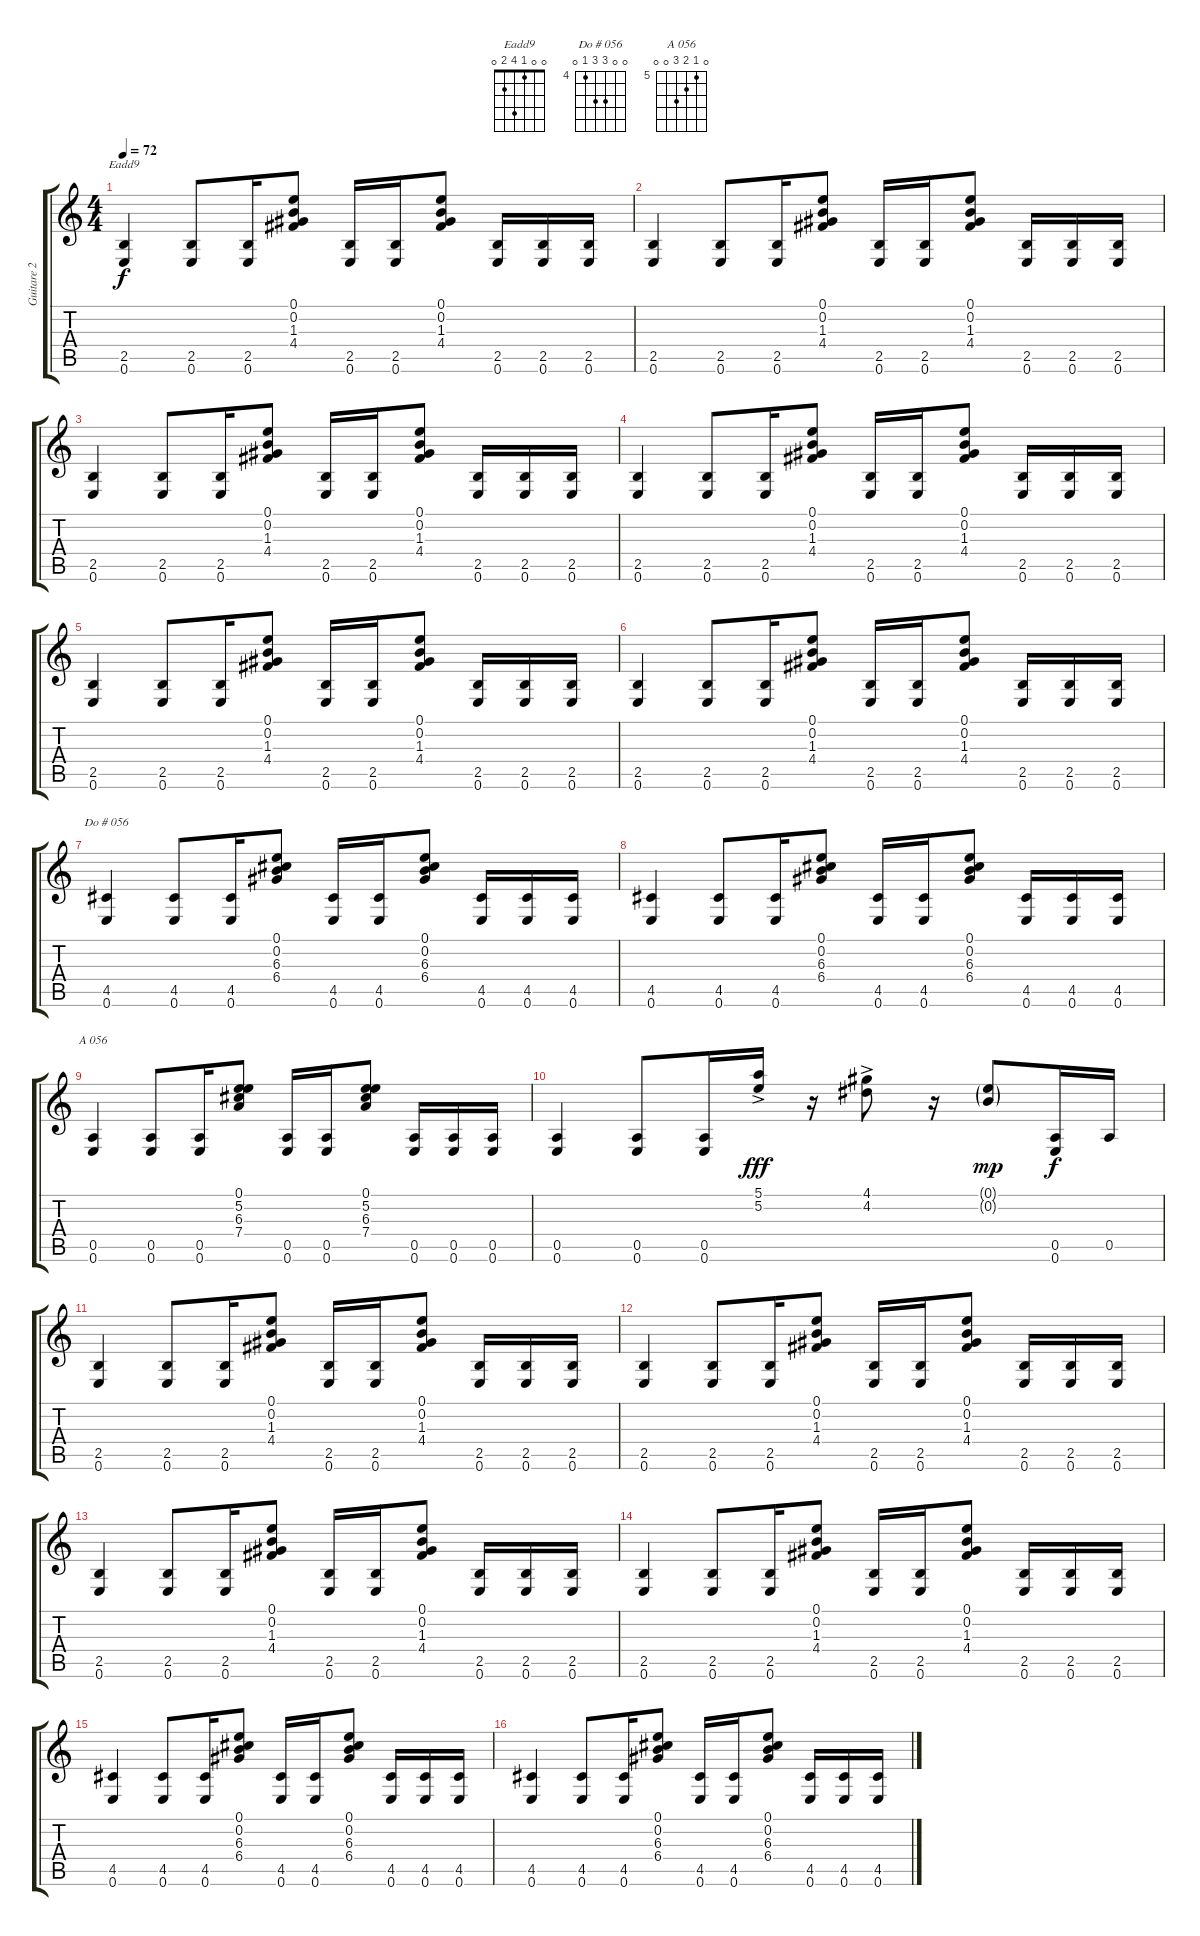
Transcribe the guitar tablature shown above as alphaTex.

\track ("Guitare 2" "Guitare 2") {instrument distortionguitar}
\staff {score tabs}
\tuning (E4 B3 G3 D3 A2 E2) {hide}
\chord ("Eadd9" 0 0 1 4 2 0)
\chord ("Do # 056" 0 0 6 6 4 0) {firstfret 4}
\chord ("A 056" 0 5 6 7 0 0) {firstfret 5}
\ts (4 4)
\tempo 72
\clef g2
\ks c
(2.5 0.6).4{ch "Eadd9" dy f volume 4 instrument electricguitarclean} (2.5 0.6).8 (2.5 0.6).16 (0.1 0.2 1.3 4.4).8 (2.5 0.6).16 (2.5 0.6).16 (0.1 0.2 1.3 4.4).8 (2.5 0.6).16 (2.5 0.6).16 (2.5 0.6).16 |
(2.5 0.6).4 (2.5 0.6).8 (2.5 0.6).16 (0.1 0.2 1.3 4.4).8 (2.5 0.6).16 (2.5 0.6).16 (0.1 0.2 1.3 4.4).8 (2.5 0.6).16 (2.5 0.6).16 (2.5 0.6).16 |
(2.5 0.6).4 (2.5 0.6).8 (2.5 0.6).16 (0.1 0.2 1.3 4.4).8 (2.5 0.6).16 (2.5 0.6).16 (0.1 0.2 1.3 4.4).8 (2.5 0.6).16 (2.5 0.6).16 (2.5 0.6).16 |
(2.5 0.6).4 (2.5 0.6).8 (2.5 0.6).16 (0.1 0.2 1.3 4.4).8 (2.5 0.6).16 (2.5 0.6).16 (0.1 0.2 1.3 4.4).8 (2.5 0.6).16 (2.5 0.6).16 (2.5 0.6).16 |
(2.5 0.6).4 (2.5 0.6).8 (2.5 0.6).16 (0.1 0.2 1.3 4.4).8 (2.5 0.6).16 (2.5 0.6).16 (0.1 0.2 1.3 4.4).8 (2.5 0.6).16 (2.5 0.6).16 (2.5 0.6).16 |
(2.5 0.6).4 (2.5 0.6).8 (2.5 0.6).16 (0.1 0.2 1.3 4.4).8 (2.5 0.6).16 (2.5 0.6).16 (0.1 0.2 1.3 4.4).8 (2.5 0.6).16 (2.5 0.6).16 (2.5 0.6).16 |
(4.5 0.6).4{ch "Do # 056"} (4.5 0.6).8 (4.5 0.6).16 (0.1 0.2 6.3 6.4).8 (4.5 0.6).16 (4.5 0.6).16 (0.1 0.2 6.3 6.4).8 (4.5 0.6).16 (4.5 0.6).16 (4.5 0.6).16 |
(4.5 0.6).4 (4.5 0.6).8 (4.5 0.6).16 (0.1 0.2 6.3 6.4).8 (4.5 0.6).16 (4.5 0.6).16 (0.1 0.2 6.3 6.4).8 (4.5 0.6).16 (4.5 0.6).16 (4.5 0.6).16 |
(0.5 0.6).4{ch "A 056"} (0.5 0.6).8 (0.5 0.6).16 (0.1 5.2 6.3 7.4).8 (0.5 0.6).16 (0.5 0.6).16 (0.1 5.2 6.3 7.4).8 (0.5 0.6).16 (0.5 0.6).16 (0.5 0.6).16 |
(0.5 0.6).4 (0.5 0.6).8 (0.5 0.6).16 (5.1{ac} 5.2{ac}).16{dy fff volume 10} r.16 (4.1{ac} 4.2{ac}).8 r.16 (0.1{g} 0.2{g}).8{dy mp volume 4} (0.5 0.6).16{dy f} 0.5.16 |
(2.5 0.6).4 (2.5 0.6).8 (2.5 0.6).16 (0.1 0.2 1.3 4.4).8 (2.5 0.6).16 (2.5 0.6).16 (0.1 0.2 1.3 4.4).8 (2.5 0.6).16 (2.5 0.6).16 (2.5 0.6).16 |
(2.5 0.6).4 (2.5 0.6).8 (2.5 0.6).16 (0.1 0.2 1.3 4.4).8 (2.5 0.6).16 (2.5 0.6).16 (0.1 0.2 1.3 4.4).8 (2.5 0.6).16 (2.5 0.6).16 (2.5 0.6).16 |
(2.5 0.6).4 (2.5 0.6).8 (2.5 0.6).16 (0.1 0.2 1.3 4.4).8 (2.5 0.6).16 (2.5 0.6).16 (0.1 0.2 1.3 4.4).8 (2.5 0.6).16 (2.5 0.6).16 (2.5 0.6).16 |
(2.5 0.6).4 (2.5 0.6).8 (2.5 0.6).16 (0.1 0.2 1.3 4.4).8 (2.5 0.6).16 (2.5 0.6).16 (0.1 0.2 1.3 4.4).8 (2.5 0.6).16 (2.5 0.6).16 (2.5 0.6).16 |
(4.5 0.6).4 (4.5 0.6).8 (4.5 0.6).16 (0.1 0.2 6.3 6.4).8 (4.5 0.6).16 (4.5 0.6).16 (0.1 0.2 6.3 6.4).8 (4.5 0.6).16 (4.5 0.6).16 (4.5 0.6).16 |
(4.5 0.6).4 (4.5 0.6).8 (4.5 0.6).16 (0.1 0.2 6.3 6.4).8 (4.5 0.6).16 (4.5 0.6).16 (0.1 0.2 6.3 6.4).8 (4.5 0.6).16 (4.5 0.6).16 (4.5 0.6).16
